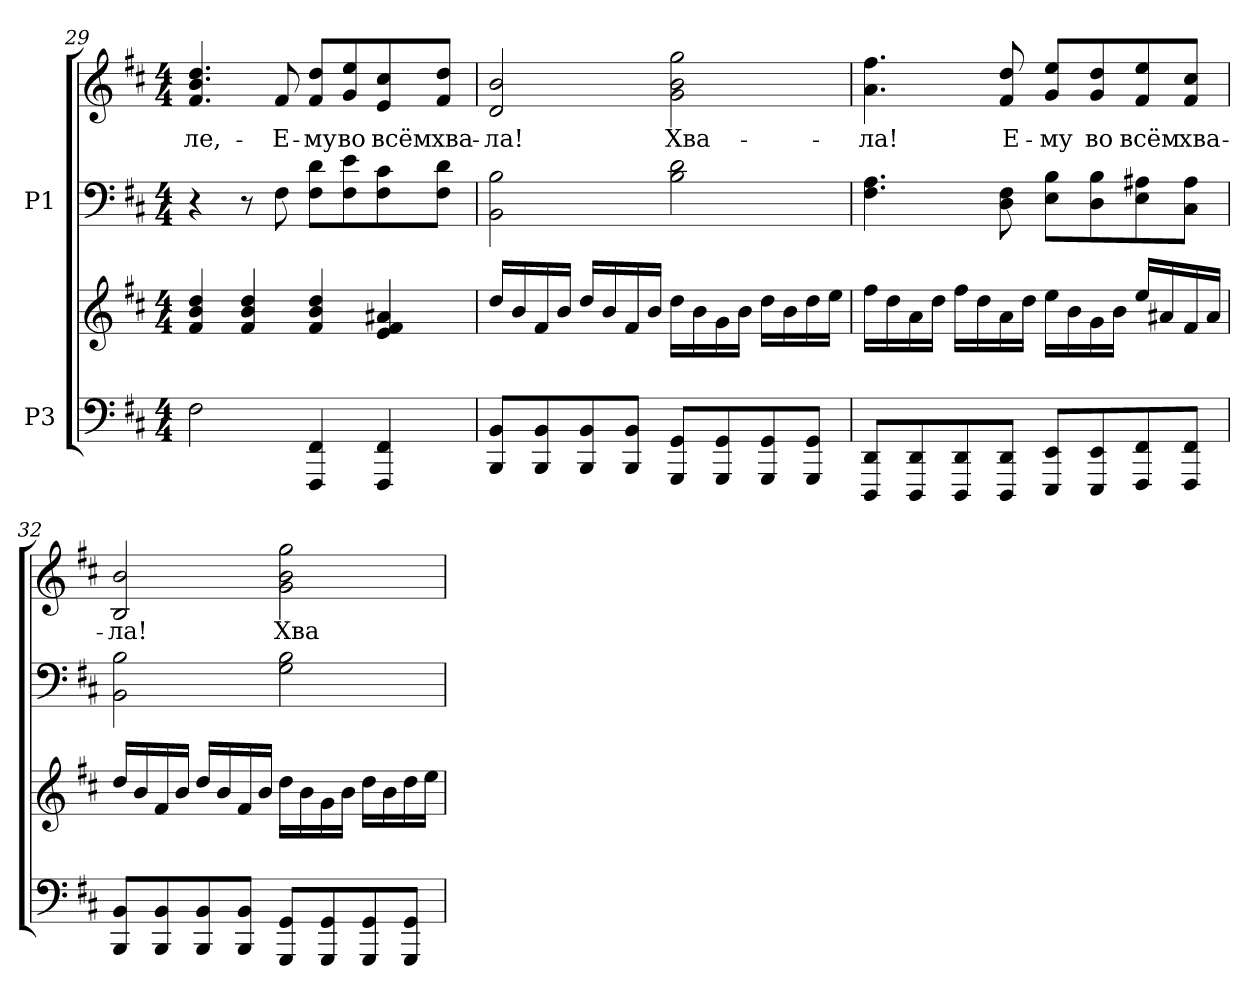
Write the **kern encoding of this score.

**kern	**kern	**kern	**kern	**text
*part2	*part2	*part1	*part1	*part1
*staff4	*staff3	*staff2	*staff1	*staff1
*I"P3	*	*I"P1	*	*
*clefF4	*clefG2	*clefF4	*clefG2	*
*k[f#c#]	*k[f#c#]	*k[f#c#]	*k[f#c#]	*
*b:	*b:	*b:	*b:	*
*M4/4	*M4/4	*M4/4	*M4/4	*
=29	=29	=29	=29	=29
!	!	!	!	!LO:LY:b:color=#000000
2F#i\	4f#i/ 4bi 4ddi	4r	4.f#i/ 4.bi 4.ddi	-ле,-
.	4f#i/ 4bi 4ddi	8r	.	.
!	!	!	!	!LO:LY:b:color=#000000
.	.	8F#i\	8f#i/	-Е-
!	!	!	!	!LO:LY:b:color=#000000
4FFF#i/ 4FF#i	4f#i/ 4bi 4ddi	8F#i\ 8diL	8f#i/ 8ddiL	-му
!	!	!	!	!LO:LY:b:color=#000000
.	.	8F#i\ 8ei	8gi/ 8eei	во
!	!	!	!	!LO:LY:b:color=#000000
4FFF#i/ 4FF#i	4ei/ 4f#i 4a#Xi	8F#i\ 8c#i	8ei/ 8cc#i	всём
!	!	!	!	!LO:LY:b:color=#000000
.	.	8F#i\ 8diJ	8f#i/ 8ddiJ	хва-
!!LO:LB:g=z
=30	=30	=30	=30	=30
!	!	!	!	!LO:LY:b:color=#000000
8BBBi/ 8BBiL	16ddi/LL	2BBi\ 2Bi	2di/ 2bi	-ла!
.	16bi/	.	.	.
8BBBi/ 8BBi	16f#i/	.	.	.
.	16bi/JJ	.	.	.
8BBBi/ 8BBi	16ddi/LL	.	.	.
.	16bi/	.	.	.
8BBBi/ 8BBiJ	16f#i/	.	.	.
.	16bi/JJ	.	.	.
!	!	!	!	!LO:LY:b:color=#000000
8GGGi/ 8GGiL	16ddi\LL	2Bi\ 2di	2gi\ 2bi 2ggi	Хва-
.	16bi\	.	.	.
8GGGi/ 8GGi	16gi\	.	.	.
.	16bi\JJ	.	.	.
8GGGi/ 8GGi	16ddi\LL	.	.	.
.	16bi\	.	.	.
8GGGi/ 8GGiJ	16ddi\	.	.	.
.	16eei\JJ	.	.	.
=31	=31	=31	=31	=31
!	!	!	!	!LO:LY:b:color=#000000
8DDDi/ 8DDiL	16ff#i\LL	4.F#i\ 4.Ai	4.ai\ 4.ff#i	-ла!
.	16ddi\	.	.	.
8DDDi/ 8DDi	16ai\	.	.	.
.	16ddi\JJ	.	.	.
8DDDi/ 8DDi	16ff#i\LL	.	.	.
.	16ddi\	.	.	.
!	!	!	!	!LO:LY:b:color=#000000
8DDDi/ 8DDiJ	16ai\	8Di\ 8F#i	8f#i/ 8ddi	Е-
.	16ddi\JJ	.	.	.
!	!	!	!	!LO:LY:b:color=#000000
8EEEi/ 8EEiL	16eei\LL	8Ei\ 8BiL	8gi/ 8eeiL	-му
.	16bi\	.	.	.
!	!	!	!	!LO:LY:b:color=#000000
8EEEi/ 8EEi	16gi\	8Di\ 8Bi	8gi/ 8ddi	во
.	16bi\JJ	.	.	.
!	!	!	!	!LO:LY:b:color=#000000
8FFF#i/ 8FF#i	16eei/LL	8Ei\ 8A#Xi	8f#i/ 8eei	всём
.	16a#Xi/	.	.	.
!	!	!	!	!LO:LY:b:color=#000000
8FFF#i/ 8FF#iJ	16f#i/	8C#i\ 8A#iJ	8f#i/ 8cc#iJ	хва-
.	16a#i/JJ	.	.	.
=32	=32	=32	=32	=32
!	!	!	!	!LO:LY:b:color=#000000
8BBBi/ 8BBiL	16ddi/LL	2BBi\ 2Bi	2Bi/ 2bi	-ла!
.	16bi/	.	.	.
8BBBi/ 8BBi	16f#i/	.	.	.
.	16bi/JJ	.	.	.
8BBBi/ 8BBi	16ddi/LL	.	.	.
.	16bi/	.	.	.
8BBBi/ 8BBiJ	16f#i/	.	.	.
.	16bi/JJ	.	.	.
!	!	!	!	!LO:LY:b:color=#000000
8GGGi/ 8GGiL	16ddi\LL	2Gi\ 2Bi	2gi\ 2bi 2ggi	Хва-
.	16bi\	.	.	.
8GGGi/ 8GGi	16gi\	.	.	.
.	16bi\JJ	.	.	.
8GGGi/ 8GGi	16ddi\LL	.	.	.
.	16bi\	.	.	.
8GGGi/ 8GGiJ	16ddi\	.	.	.
.	16eei\JJ	.	.	.
=	=	=	=	=
*-	*-	*-	*-	*-
